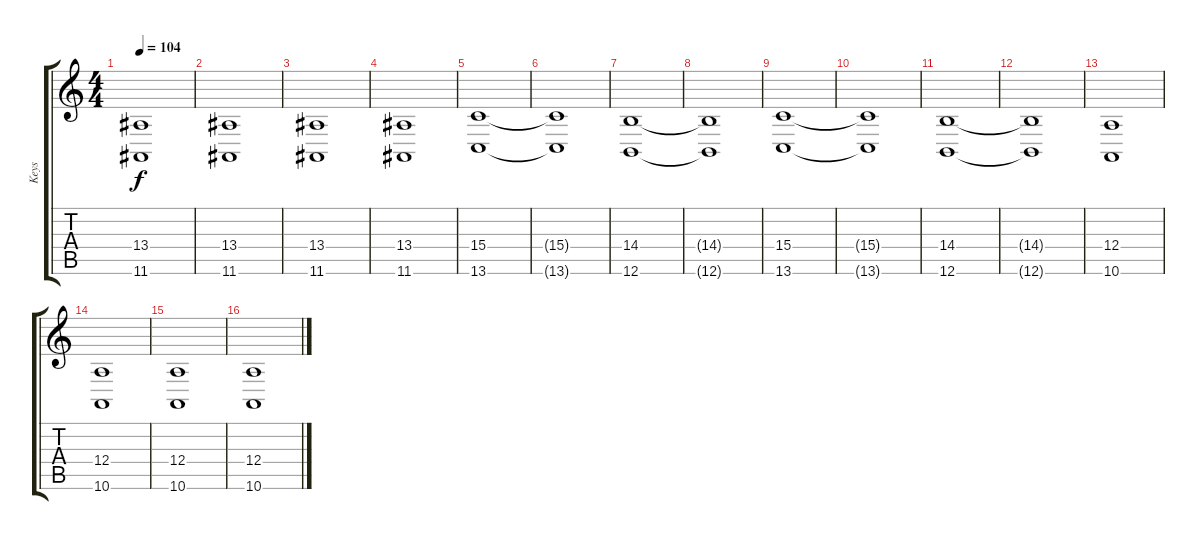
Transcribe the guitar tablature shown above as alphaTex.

\track ("Keys" "Keys") {instrument churchorgan}
\staff {score tabs}
\tuning (B3 Gb3 D3 A2 E2 B1) {hide}
\ts (4 4)
\tempo 104
\clef g2
\ks c
(13.4 11.6).1{dy f} |
(13.4 11.6).1 |
(13.4 11.6).1 |
(13.4 11.6).1 |
(15.4 13.6).1 |
(15.4{t} 13.6{t}).1 |
(14.4 12.6).1 |
(14.4{t} 12.6{t}).1 |
(15.4 13.6).1 |
(15.4{t} 13.6{t}).1 |
(14.4 12.6).1 |
(14.4{t} 12.6{t}).1 |
(12.4 10.6).1 |
(12.4 10.6).1 |
(12.4 10.6).1 |
(12.4 10.6).1
